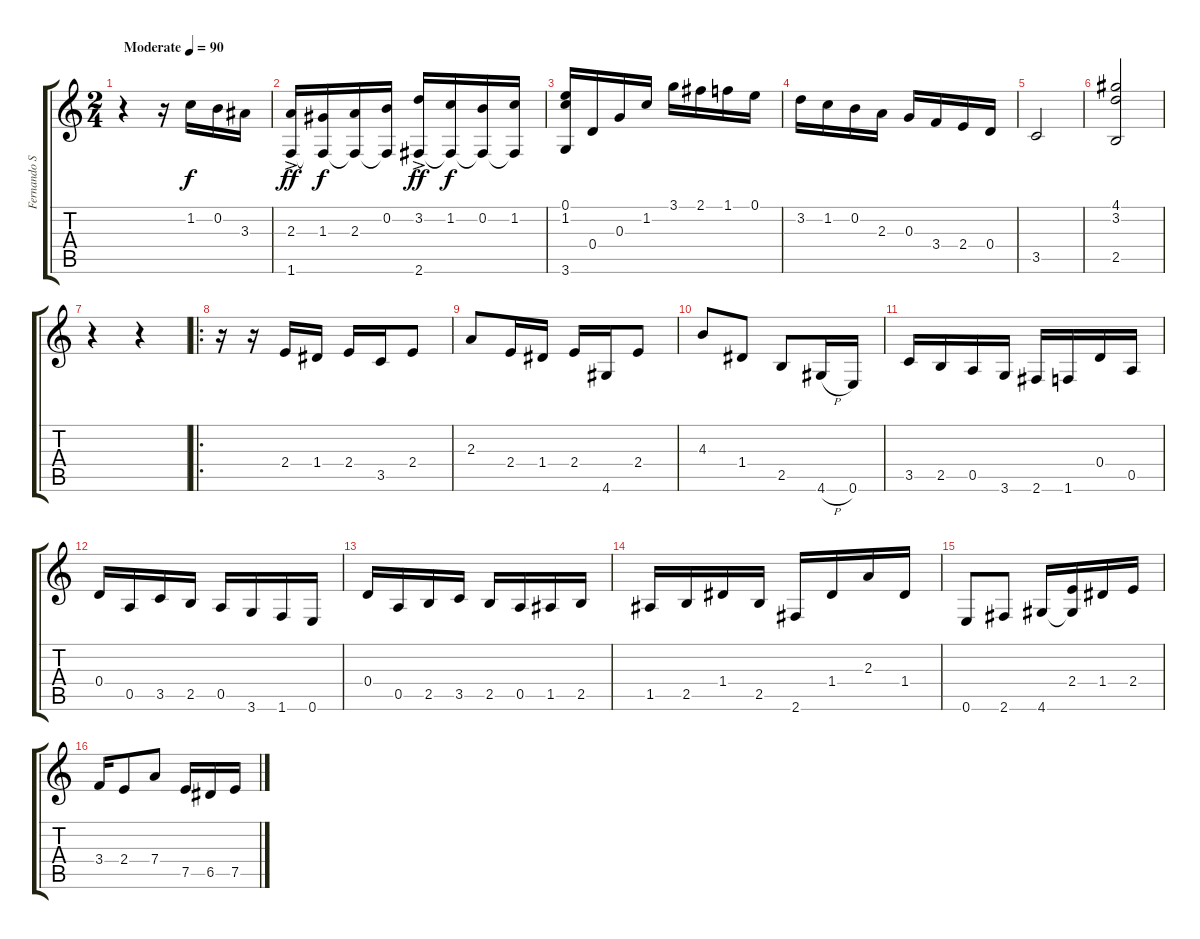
\track ("Fernando Siqueira" "Fernando S") {instrument acousticguitarnylon}
\staff {score tabs}
\tuning (E4 B3 G3 D3 A2 E2) {hide}
\ts (2 4)
\tempo (90 "Moderate")
\clef g2
\ks c
r.4{dy f instrument acousticguitarnylon} r.16 1.2.16 0.2.16 3.3.16 |
(2.3 1.6{ac}).16{dy ff} (1.3 1.6{t}).16{dy f} (2.3 1.6{t}).16 (0.2 1.6{t}).16 (3.2 2.6{ac}).16{dy ff} (1.2 2.6{t}).16{dy f} (0.2 2.6{t}).16 (1.2 2.6{t}).16 |
(0.1 1.2 3.6).16 0.4.16 0.3.16 1.2.16 3.1.16 2.1.16 1.1.16 0.1.16 |
3.2.16 1.2.16 0.2.16 2.3.16 0.3.16 3.4.16 2.4.16 0.4.16 |
3.5.2 |
(4.1 3.2 2.5).2 |
r.4 r.4 |
\ro
r.16 r.16 2.4.16 1.4.16 2.4.16 3.5.16 2.4.8 |
2.3.8 2.4.16 1.4.16 2.4.16 4.6.16 2.4.8 |
4.3.8 1.4.8 2.5.8 4.6{h}.16 0.6.16 |
3.5.16 2.5.16 0.5.16 3.6.16 2.6.16 1.6.16 0.4.16 0.5.16 |
0.4.16 0.5.16 3.5.16 2.5.16 0.5.16 3.6.16 1.6.16 0.6.16 |
0.4.16 0.5.16 2.5.16 3.5.16 2.5.16 0.5.16 1.5.16 2.5.16 |
1.5.16 2.5.16 1.4.16 2.5.16 2.6.16 1.4.16 2.3.16 1.4.16 |
0.6.8 2.6.8 4.6.16 (2.4 4.6{t}).16 1.4.16 2.4.16 |
3.4.16 2.4.8 7.4.8 7.5.16 6.5.16 7.5.16
